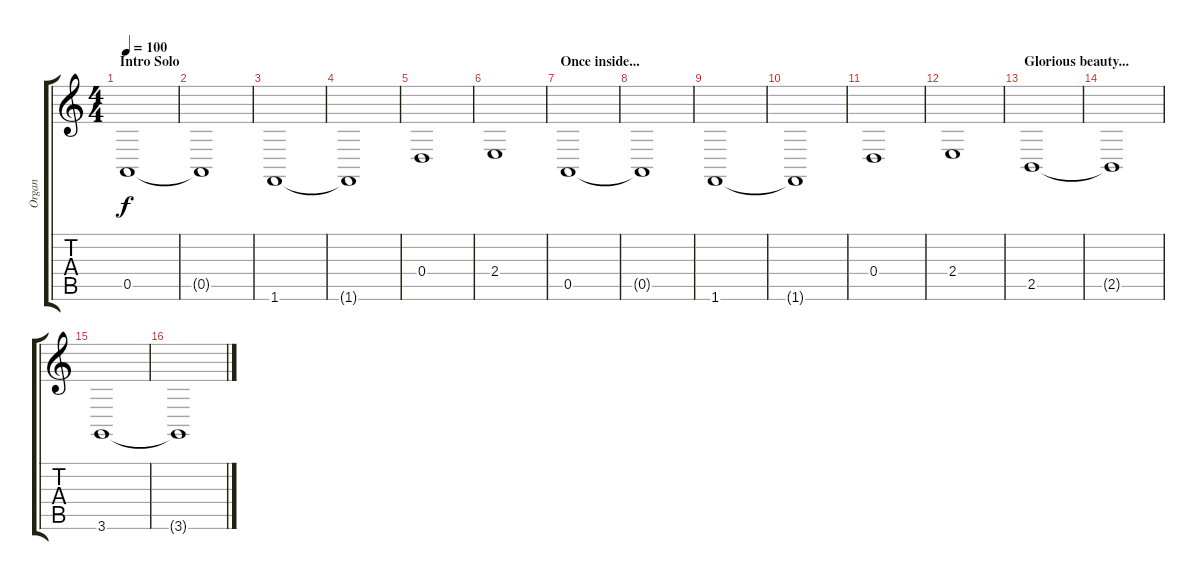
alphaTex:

\track ("Organ" "Organ") {instrument churchorgan}
\staff {score tabs}
\tuning (E4 B3 G3 D3 A2 E2) {hide}
\ts (4 4)
\section ("" "Intro Solo")
\tempo 100
\clef g2
\ks c
0.5.1{dy f instrument churchorgan} |
0.5{t}.1 |
1.6.1 |
1.6{t}.1 |
0.4.1 |
2.4.1 |
\section ("" "Once inside...")
0.5.1 |
0.5{t}.1 |
1.6.1 |
1.6{t}.1 |
0.4.1 |
2.4.1 |
\section ("" "Glorious beauty...")
2.5.1 |
2.5{t}.1 |
3.6.1 |
3.6{t}.1
